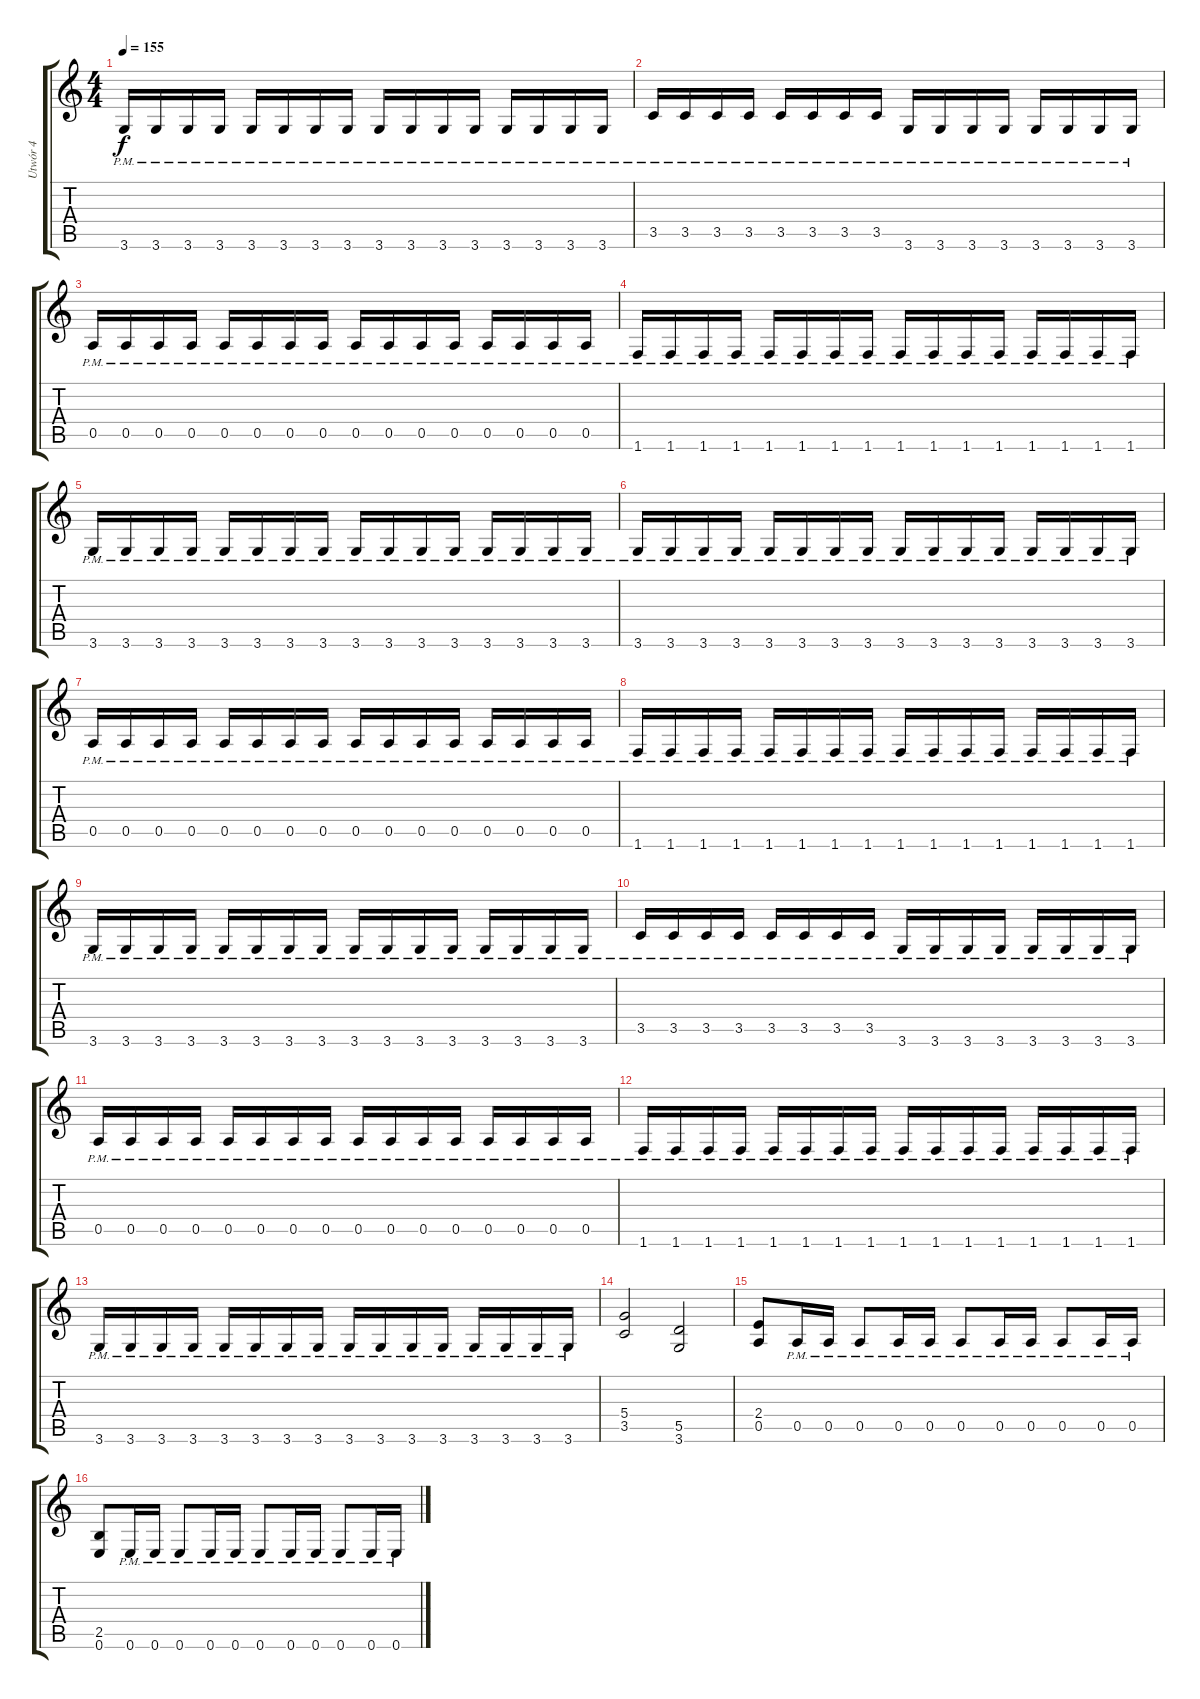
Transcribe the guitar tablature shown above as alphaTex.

\track ("Utwór 4" "Utwór 4") {instrument distortionguitar}
\staff {score tabs}
\tuning (E4 B3 G3 D3 A2 E2) {hide}
\ts (4 4)
\tempo 155
\clef g2
\ks c
3.6{pm}.16{dy f} 3.6{pm}.16 3.6{pm}.16 3.6{pm}.16 3.6{pm}.16 3.6{pm}.16 3.6{pm}.16 3.6{pm}.16 3.6{pm}.16 3.6{pm}.16 3.6{pm}.16 3.6{pm}.16 3.6{pm}.16 3.6{pm}.16 3.6{pm}.16 3.6{pm}.16 |
3.5{pm}.16 3.5{pm}.16 3.5{pm}.16 3.5{pm}.16 3.5{pm}.16 3.5{pm}.16 3.5{pm}.16 3.5{pm}.16 3.6{pm}.16 3.6{pm}.16 3.6{pm}.16 3.6{pm}.16 3.6{pm}.16 3.6{pm}.16 3.6{pm}.16 3.6{pm}.16 |
0.5{pm}.16 0.5{pm}.16 0.5{pm}.16 0.5{pm}.16 0.5{pm}.16 0.5{pm}.16 0.5{pm}.16 0.5{pm}.16 0.5{pm}.16 0.5{pm}.16 0.5{pm}.16 0.5{pm}.16 0.5{pm}.16 0.5{pm}.16 0.5{pm}.16 0.5{pm}.16 |
1.6{pm}.16 1.6{pm}.16 1.6{pm}.16 1.6{pm}.16 1.6{pm}.16 1.6{pm}.16 1.6{pm}.16 1.6{pm}.16 1.6{pm}.16 1.6{pm}.16 1.6{pm}.16 1.6{pm}.16 1.6{pm}.16 1.6{pm}.16 1.6{pm}.16 1.6{pm}.16 |
3.6{pm}.16 3.6{pm}.16 3.6{pm}.16 3.6{pm}.16 3.6{pm}.16 3.6{pm}.16 3.6{pm}.16 3.6{pm}.16 3.6{pm}.16 3.6{pm}.16 3.6{pm}.16 3.6{pm}.16 3.6{pm}.16 3.6{pm}.16 3.6{pm}.16 3.6{pm}.16 |
3.6{pm}.16 3.6{pm}.16 3.6{pm}.16 3.6{pm}.16 3.6{pm}.16 3.6{pm}.16 3.6{pm}.16 3.6{pm}.16 3.6{pm}.16 3.6{pm}.16 3.6{pm}.16 3.6{pm}.16 3.6{pm}.16 3.6{pm}.16 3.6{pm}.16 3.6{pm}.16 |
0.5{pm}.16 0.5{pm}.16 0.5{pm}.16 0.5{pm}.16 0.5{pm}.16 0.5{pm}.16 0.5{pm}.16 0.5{pm}.16 0.5{pm}.16 0.5{pm}.16 0.5{pm}.16 0.5{pm}.16 0.5{pm}.16 0.5{pm}.16 0.5{pm}.16 0.5{pm}.16 |
1.6{pm}.16 1.6{pm}.16 1.6{pm}.16 1.6{pm}.16 1.6{pm}.16 1.6{pm}.16 1.6{pm}.16 1.6{pm}.16 1.6{pm}.16 1.6{pm}.16 1.6{pm}.16 1.6{pm}.16 1.6{pm}.16 1.6{pm}.16 1.6{pm}.16 1.6{pm}.16 |
3.6{pm}.16 3.6{pm}.16 3.6{pm}.16 3.6{pm}.16 3.6{pm}.16 3.6{pm}.16 3.6{pm}.16 3.6{pm}.16 3.6{pm}.16 3.6{pm}.16 3.6{pm}.16 3.6{pm}.16 3.6{pm}.16 3.6{pm}.16 3.6{pm}.16 3.6{pm}.16 |
3.5{pm}.16 3.5{pm}.16 3.5{pm}.16 3.5{pm}.16 3.5{pm}.16 3.5{pm}.16 3.5{pm}.16 3.5{pm}.16 3.6{pm}.16 3.6{pm}.16 3.6{pm}.16 3.6{pm}.16 3.6{pm}.16 3.6{pm}.16 3.6{pm}.16 3.6{pm}.16 |
0.5{pm}.16 0.5{pm}.16 0.5{pm}.16 0.5{pm}.16 0.5{pm}.16 0.5{pm}.16 0.5{pm}.16 0.5{pm}.16 0.5{pm}.16 0.5{pm}.16 0.5{pm}.16 0.5{pm}.16 0.5{pm}.16 0.5{pm}.16 0.5{pm}.16 0.5{pm}.16 |
1.6{pm}.16 1.6{pm}.16 1.6{pm}.16 1.6{pm}.16 1.6{pm}.16 1.6{pm}.16 1.6{pm}.16 1.6{pm}.16 1.6{pm}.16 1.6{pm}.16 1.6{pm}.16 1.6{pm}.16 1.6{pm}.16 1.6{pm}.16 1.6{pm}.16 1.6{pm}.16 |
3.6{pm}.16 3.6{pm}.16 3.6{pm}.16 3.6{pm}.16 3.6{pm}.16 3.6{pm}.16 3.6{pm}.16 3.6{pm}.16 3.6{pm}.16 3.6{pm}.16 3.6{pm}.16 3.6{pm}.16 3.6{pm}.16 3.6{pm}.16 3.6{pm}.16 3.6{pm}.16 |
(5.4 3.5).2 (5.5 3.6).2 |
(2.4 0.5).8 0.5{pm}.16 0.5{pm}.16 0.5{pm}.8 0.5{pm}.16 0.5{pm}.16 0.5{pm}.8 0.5{pm}.16 0.5{pm}.16 0.5{pm}.8 0.5{pm}.16 0.5{pm}.16 |
(2.5 0.6).8 0.6{pm}.16 0.6{pm}.16 0.6{pm}.8 0.6{pm}.16 0.6{pm}.16 0.6{pm}.8 0.6{pm}.16 0.6{pm}.16 0.6{pm}.8 0.6{pm}.16 0.6{pm}.16
